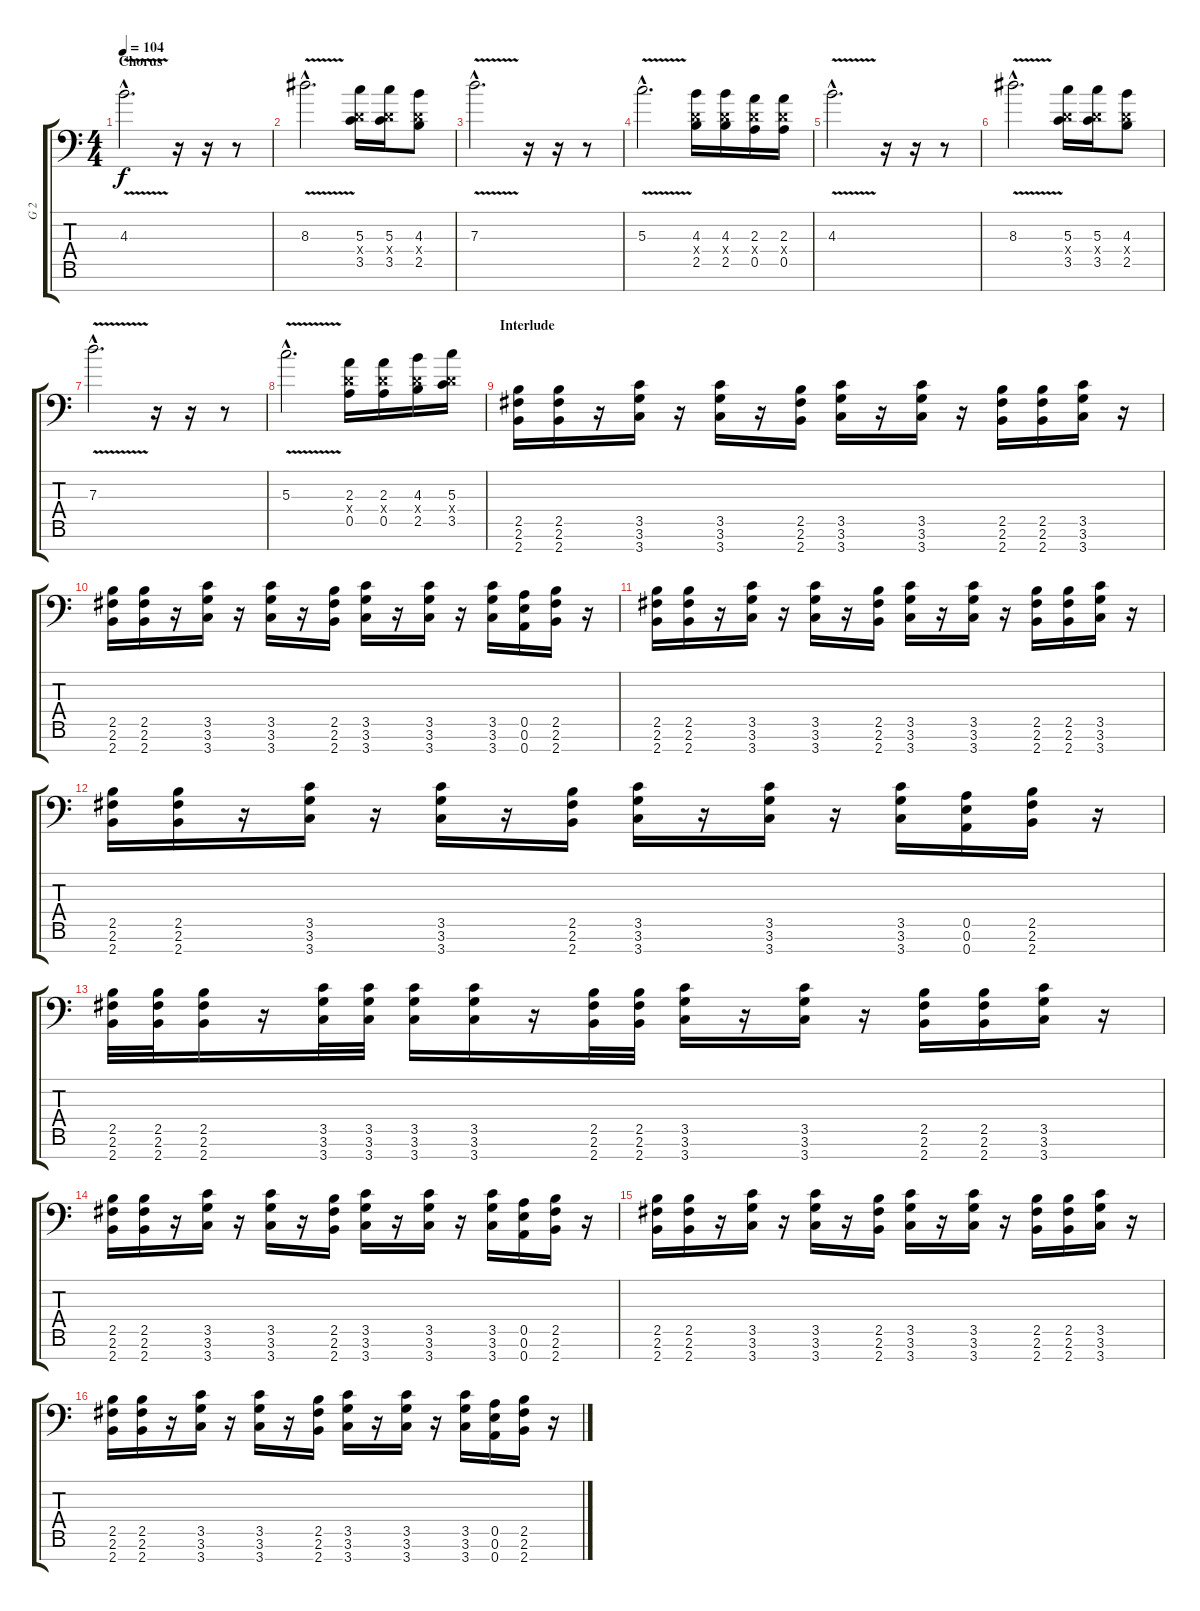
\track ("G 2" "G 2") {instrument distortionguitar}
\staff {score tabs}
\tuning (E4 B3 G3 D3 A2 E2 A1) {hide}
\ts (4 4)
\section ("" "Chorus")
\tempo 104
\clef f4
\ks c
4.3{v hac}.2{d dy f} r.16 r.16 r.8 |
8.3{v hac}.2{d} (5.3 0.4{x} 3.5).16 (5.3 0.4{x} 3.5).16 (4.3 0.4{x} 2.5).8 |
7.3{v hac}.2{d} r.16 r.16 r.8 |
5.3{v hac}.2{d} (4.3 0.4{x} 2.5).16 (4.3 0.4{x} 2.5).16 (2.3 0.4{x} 0.5).16 (2.3 0.4{x} 0.5).16 |
4.3{v hac}.2{d} r.16 r.16 r.8 |
8.3{v hac}.2{d} (5.3 0.4{x} 3.5).16 (5.3 0.4{x} 3.5).16 (4.3 0.4{x} 2.5).8 |
7.3{v hac}.2{d} r.16 r.16 r.8 |
5.3{v hac}.2{d} (2.3 0.4{x} 0.5).16 (2.3 0.4{x} 0.5).16 (4.3 0.4{x} 2.5).16 (5.3 0.4{x} 3.5).16 |
\section ("" "Interlude")
(2.5 2.6 2.7).16 (2.5 2.6 2.7).16 r.16 (3.5 3.6 3.7).16 r.16 (3.5 3.6 3.7).16 r.16 (2.5 2.6 2.7).16 (3.5 3.6 3.7).16 r.16 (3.5 3.6 3.7).16 r.16 (2.5 2.6 2.7).16 (2.5 2.6 2.7).16 (3.5 3.6 3.7).16 r.16 |
(2.5 2.6 2.7).16 (2.5 2.6 2.7).16 r.16 (3.5 3.6 3.7).16 r.16 (3.5 3.6 3.7).16 r.16 (2.5 2.6 2.7).16 (3.5 3.6 3.7).16 r.16 (3.5 3.6 3.7).16 r.16 (3.5 3.6 3.7).16 (0.5 0.6 0.7).16 (2.5 2.6 2.7).16 r.16 |
(2.5 2.6 2.7).16 (2.5 2.6 2.7).16 r.16 (3.5 3.6 3.7).16 r.16 (3.5 3.6 3.7).16 r.16 (2.5 2.6 2.7).16 (3.5 3.6 3.7).16 r.16 (3.5 3.6 3.7).16 r.16 (2.5 2.6 2.7).16 (2.5 2.6 2.7).16 (3.5 3.6 3.7).16 r.16 |
(2.5 2.6 2.7).16 (2.5 2.6 2.7).16 r.16 (3.5 3.6 3.7).16 r.16 (3.5 3.6 3.7).16 r.16 (2.5 2.6 2.7).16 (3.5 3.6 3.7).16 r.16 (3.5 3.6 3.7).16 r.16 (3.5 3.6 3.7).16 (0.5 0.6 0.7).16 (2.5 2.6 2.7).16 r.16 |
(2.5 2.6 2.7).32 (2.5 2.6 2.7).32 (2.5 2.6 2.7).16 r.16 (3.5 3.6 3.7).32 (3.5 3.6 3.7).32 (3.5 3.6 3.7).16 (3.5 3.6 3.7).16 r.16 (2.5 2.6 2.7).32 (2.5 2.6 2.7).32 (3.5 3.6 3.7).16 r.16 (3.5 3.6 3.7).16 r.16 (2.5 2.6 2.7).16 (2.5 2.6 2.7).16 (3.5 3.6 3.7).16 r.16 |
(2.5 2.6 2.7).16 (2.5 2.6 2.7).16 r.16 (3.5 3.6 3.7).16 r.16 (3.5 3.6 3.7).16 r.16 (2.5 2.6 2.7).16 (3.5 3.6 3.7).16 r.16 (3.5 3.6 3.7).16 r.16 (3.5 3.6 3.7).16 (0.5 0.6 0.7).16 (2.5 2.6 2.7).16 r.16 |
(2.5 2.6 2.7).16 (2.5 2.6 2.7).16 r.16 (3.5 3.6 3.7).16 r.16 (3.5 3.6 3.7).16 r.16 (2.5 2.6 2.7).16 (3.5 3.6 3.7).16 r.16 (3.5 3.6 3.7).16 r.16 (2.5 2.6 2.7).16 (2.5 2.6 2.7).16 (3.5 3.6 3.7).16 r.16 |
(2.5 2.6 2.7).16 (2.5 2.6 2.7).16 r.16 (3.5 3.6 3.7).16 r.16 (3.5 3.6 3.7).16 r.16 (2.5 2.6 2.7).16 (3.5 3.6 3.7).16 r.16 (3.5 3.6 3.7).16 r.16 (3.5 3.6 3.7).16 (0.5 0.6 0.7).16 (2.5 2.6 2.7).16 r.16
